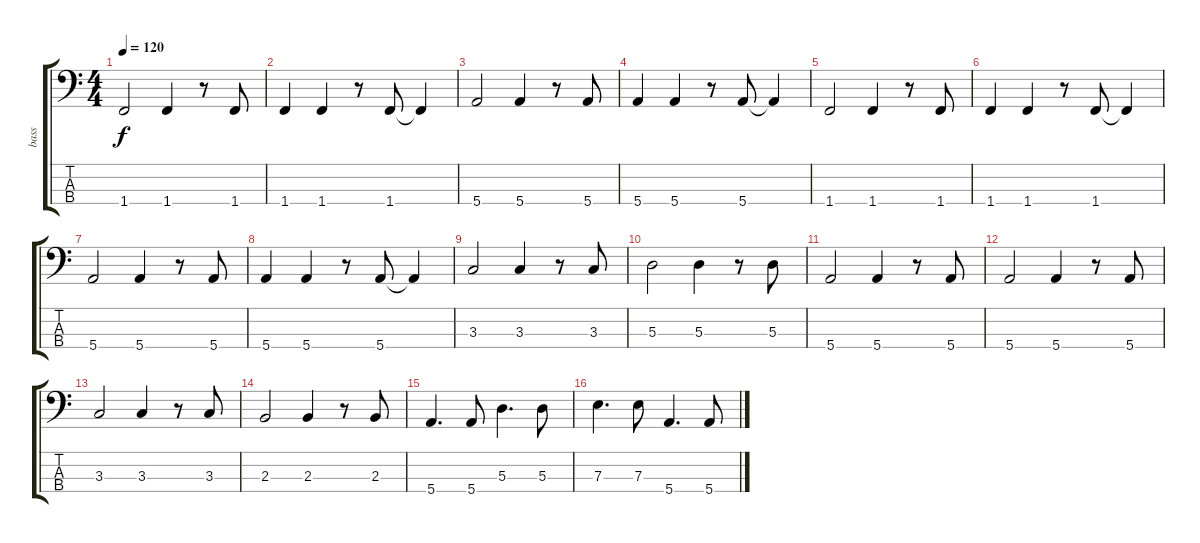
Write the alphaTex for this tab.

\track ("bass" "bass") {instrument electricbassfinger}
\staff {score tabs}
\tuning (G2 D2 A1 E1) {hide}
\ts (4 4)
\tempo 120
\clef f4
\ks c
1.4.2{dy f} 1.4.4 r.8 1.4.8 |
1.4.4 1.4.4 r.8 1.4.8 1.4{t}.4 |
5.4.2 5.4.4 r.8 5.4.8 |
5.4.4 5.4.4 r.8 5.4.8 5.4{t}.4 |
1.4.2 1.4.4 r.8 1.4.8 |
1.4.4 1.4.4 r.8 1.4.8 1.4{t}.4 |
5.4.2 5.4.4 r.8 5.4.8 |
5.4.4 5.4.4 r.8 5.4.8 5.4{t}.4 |
3.3.2 3.3.4 r.8 3.3.8 |
5.3.2 5.3.4 r.8 5.3.8 |
5.4.2 5.4.4 r.8 5.4.8 |
5.4.2 5.4.4 r.8 5.4.8 |
3.3.2 3.3.4 r.8 3.3.8 |
2.3.2 2.3.4 r.8 2.3.8 |
5.4.4{d} 5.4.8 5.3.4{d} 5.3.8 |
7.3.4{d} 7.3.8 5.4.4{d} 5.4.8
